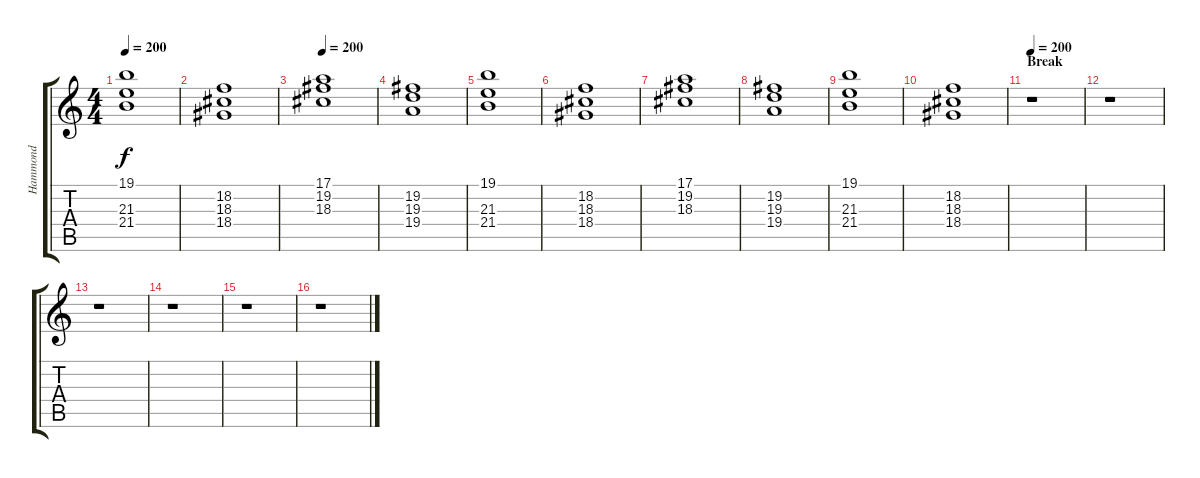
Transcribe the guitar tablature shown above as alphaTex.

\track ("Hammond" "Hammond") {instrument drawbarorgan}
\staff {score tabs}
\tuning (E4 B3 G3 D3 A2 E2) {hide}
\ts (4 4)
\tempo 200
\clef g2
\ks c
(19.1 21.3 21.4).1{dy f} |
(18.2 18.3 18.4).1 |
\tempo 200
(17.1 19.2 18.3).1 |
(19.2 19.3 19.4).1 |
(19.1 21.3 21.4).1 |
(18.2 18.3 18.4).1 |
(17.1 19.2 18.3).1 |
(19.2 19.3 19.4).1 |
(19.1 21.3 21.4).1 |
(18.2 18.3 18.4).1 |
\section ("" "Break")
\tempo 200
r.1 |
r.1 |
r.1 |
r.1 |
r.1 |
r.1
